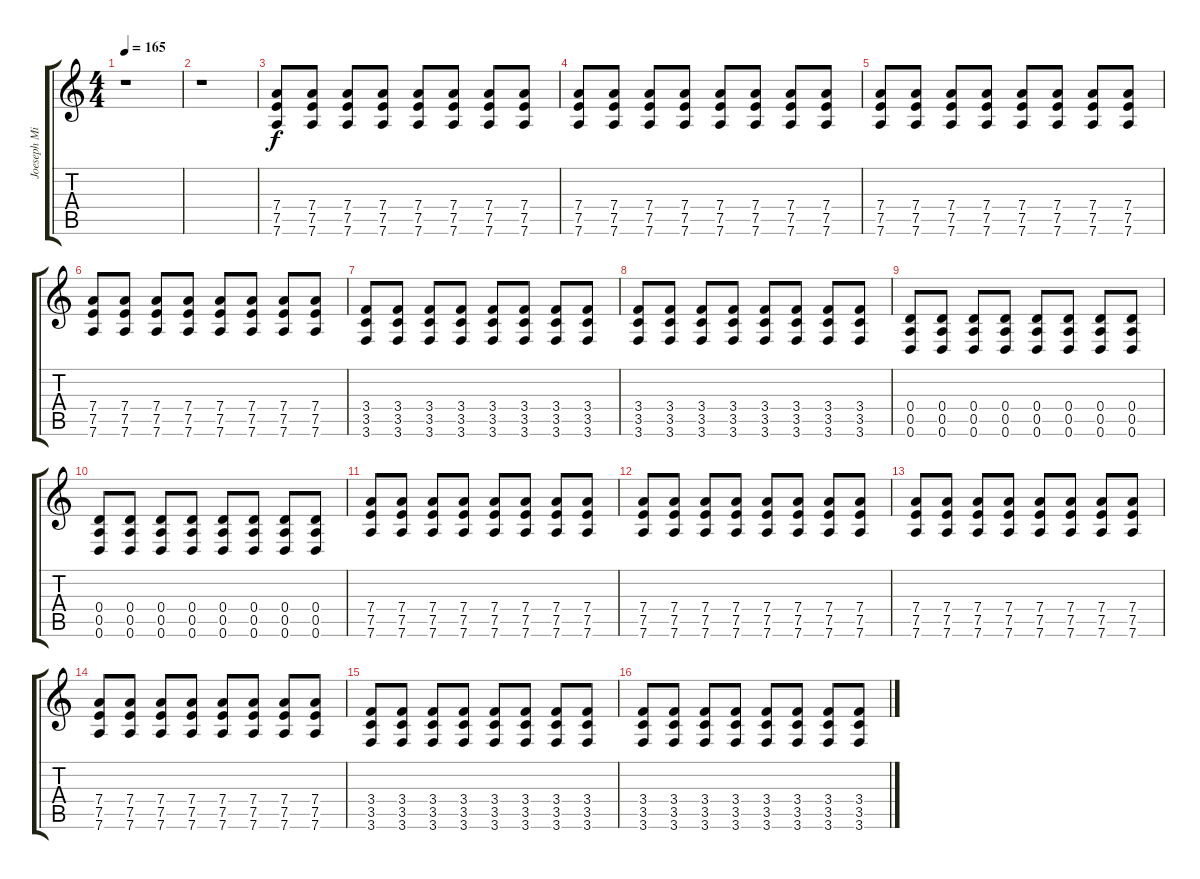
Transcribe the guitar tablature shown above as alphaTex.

\track ("Joeseph Milligan" "Joeseph Mi") {instrument distortionguitar}
\staff {score tabs}
\tuning (E4 B3 G3 D3 A2 D2) {hide}
\ts (4 4)
\tempo 165
\clef g2
\ks c
r.1{dy f} |
r.1 |
(7.4 7.5 7.6).8 (7.4 7.5 7.6).8 (7.4 7.5 7.6).8 (7.4 7.5 7.6).8 (7.4 7.5 7.6).8 (7.4 7.5 7.6).8 (7.4 7.5 7.6).8 (7.4 7.5 7.6).8 |
(7.4 7.5 7.6).8 (7.4 7.5 7.6).8 (7.4 7.5 7.6).8 (7.4 7.5 7.6).8 (7.4 7.5 7.6).8 (7.4 7.5 7.6).8 (7.4 7.5 7.6).8 (7.4 7.5 7.6).8 |
(7.4 7.5 7.6).8 (7.4 7.5 7.6).8 (7.4 7.5 7.6).8 (7.4 7.5 7.6).8 (7.4 7.5 7.6).8 (7.4 7.5 7.6).8 (7.4 7.5 7.6).8 (7.4 7.5 7.6).8 |
(7.4 7.5 7.6).8 (7.4 7.5 7.6).8 (7.4 7.5 7.6).8 (7.4 7.5 7.6).8 (7.4 7.5 7.6).8 (7.4 7.5 7.6).8 (7.4 7.5 7.6).8 (7.4 7.5 7.6).8 |
(3.4 3.5 3.6).8 (3.4 3.5 3.6).8 (3.4 3.5 3.6).8 (3.4 3.5 3.6).8 (3.4 3.5 3.6).8 (3.4 3.5 3.6).8 (3.4 3.5 3.6).8 (3.4 3.5 3.6).8 |
(3.4 3.5 3.6).8 (3.4 3.5 3.6).8 (3.4 3.5 3.6).8 (3.4 3.5 3.6).8 (3.4 3.5 3.6).8 (3.4 3.5 3.6).8 (3.4 3.5 3.6).8 (3.4 3.5 3.6).8 |
(0.4 0.5 0.6).8 (0.4 0.5 0.6).8 (0.4 0.5 0.6).8 (0.4 0.5 0.6).8 (0.4 0.5 0.6).8 (0.4 0.5 0.6).8 (0.4 0.5 0.6).8 (0.4 0.5 0.6).8 |
(0.4 0.5 0.6).8 (0.4 0.5 0.6).8 (0.4 0.5 0.6).8 (0.4 0.5 0.6).8 (0.4 0.5 0.6).8 (0.4 0.5 0.6).8 (0.4 0.5 0.6).8 (0.4 0.5 0.6).8 |
(7.4 7.5 7.6).8 (7.4 7.5 7.6).8 (7.4 7.5 7.6).8 (7.4 7.5 7.6).8 (7.4 7.5 7.6).8 (7.4 7.5 7.6).8 (7.4 7.5 7.6).8 (7.4 7.5 7.6).8 |
(7.4 7.5 7.6).8 (7.4 7.5 7.6).8 (7.4 7.5 7.6).8 (7.4 7.5 7.6).8 (7.4 7.5 7.6).8 (7.4 7.5 7.6).8 (7.4 7.5 7.6).8 (7.4 7.5 7.6).8 |
(7.4 7.5 7.6).8 (7.4 7.5 7.6).8 (7.4 7.5 7.6).8 (7.4 7.5 7.6).8 (7.4 7.5 7.6).8 (7.4 7.5 7.6).8 (7.4 7.5 7.6).8 (7.4 7.5 7.6).8 |
(7.4 7.5 7.6).8 (7.4 7.5 7.6).8 (7.4 7.5 7.6).8 (7.4 7.5 7.6).8 (7.4 7.5 7.6).8 (7.4 7.5 7.6).8 (7.4 7.5 7.6).8 (7.4 7.5 7.6).8 |
(3.4 3.5 3.6).8 (3.4 3.5 3.6).8 (3.4 3.5 3.6).8 (3.4 3.5 3.6).8 (3.4 3.5 3.6).8 (3.4 3.5 3.6).8 (3.4 3.5 3.6).8 (3.4 3.5 3.6).8 |
(3.4 3.5 3.6).8 (3.4 3.5 3.6).8 (3.4 3.5 3.6).8 (3.4 3.5 3.6).8 (3.4 3.5 3.6).8 (3.4 3.5 3.6).8 (3.4 3.5 3.6).8 (3.4 3.5 3.6).8
